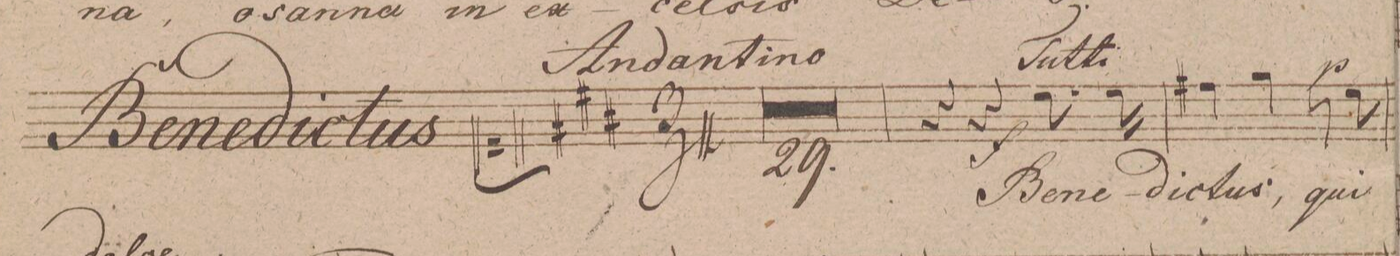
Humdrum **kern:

**kern	**text	**dynam
*I"Soprano.	*	*
*clefC1	*	*
*k[f#c#g#]	*	*
*M3/4	*	*
2.r	.	.
=2	=2	=2
2.r	.	.
=3	=3	=3
2.r	.	.
=4	=4	=4
2.r	.	.
=5	=5	=5
2.r	.	.
=6	=6	=6
2.r	.	.
=7	=7	=7
2.r	.	.
=8	=8	=8
2.r	.	.
=9	=9	=9
2.r	.	.
=10	=10	=10
2.r	.	.
=11	=11	=11
2.r	.	.
=12	=12	=12
2.r	.	.
=13	=13	=13
2.r	.	.
=14	=14	=14
2.r	.	.
=15	=15	=15
2.r	.	.
=16	=16	=16
2.r	.	.
=17	=17	=17
2.r	.	.
=18	=18	=18
2.r	.	.
=19	=19	=19
2.r	.	.
=20	=20	=20
2.r	.	.
=21	=21	=21
2.r	.	.
=22	=22	=22
2.r	.	.
=23	=23	=23
2.r	.	.
=24	=24	=24
2.r	.	.
=25	=25	=25
2.r	.	.
=26	=26	=26
2.r	.	.
=27	=27	=27
2.r	.	.
=28	=28	=28
2.r	.	.
=29	=29	=29
2.r	.	.
=30	=30	=30
4r	.	.
4r	.	.
*8\right	*	*
8.cc#\	Be-	f
*16\right	*	*
16cc#\	-ne-	.
=31	=31	=31
*4\right	*	*
4dd#X\	-dic-	.
4ee\	-tus,	.
8r	.	.
8cc#\	qui	p
=32	=32	=32
*-	*-	*-
